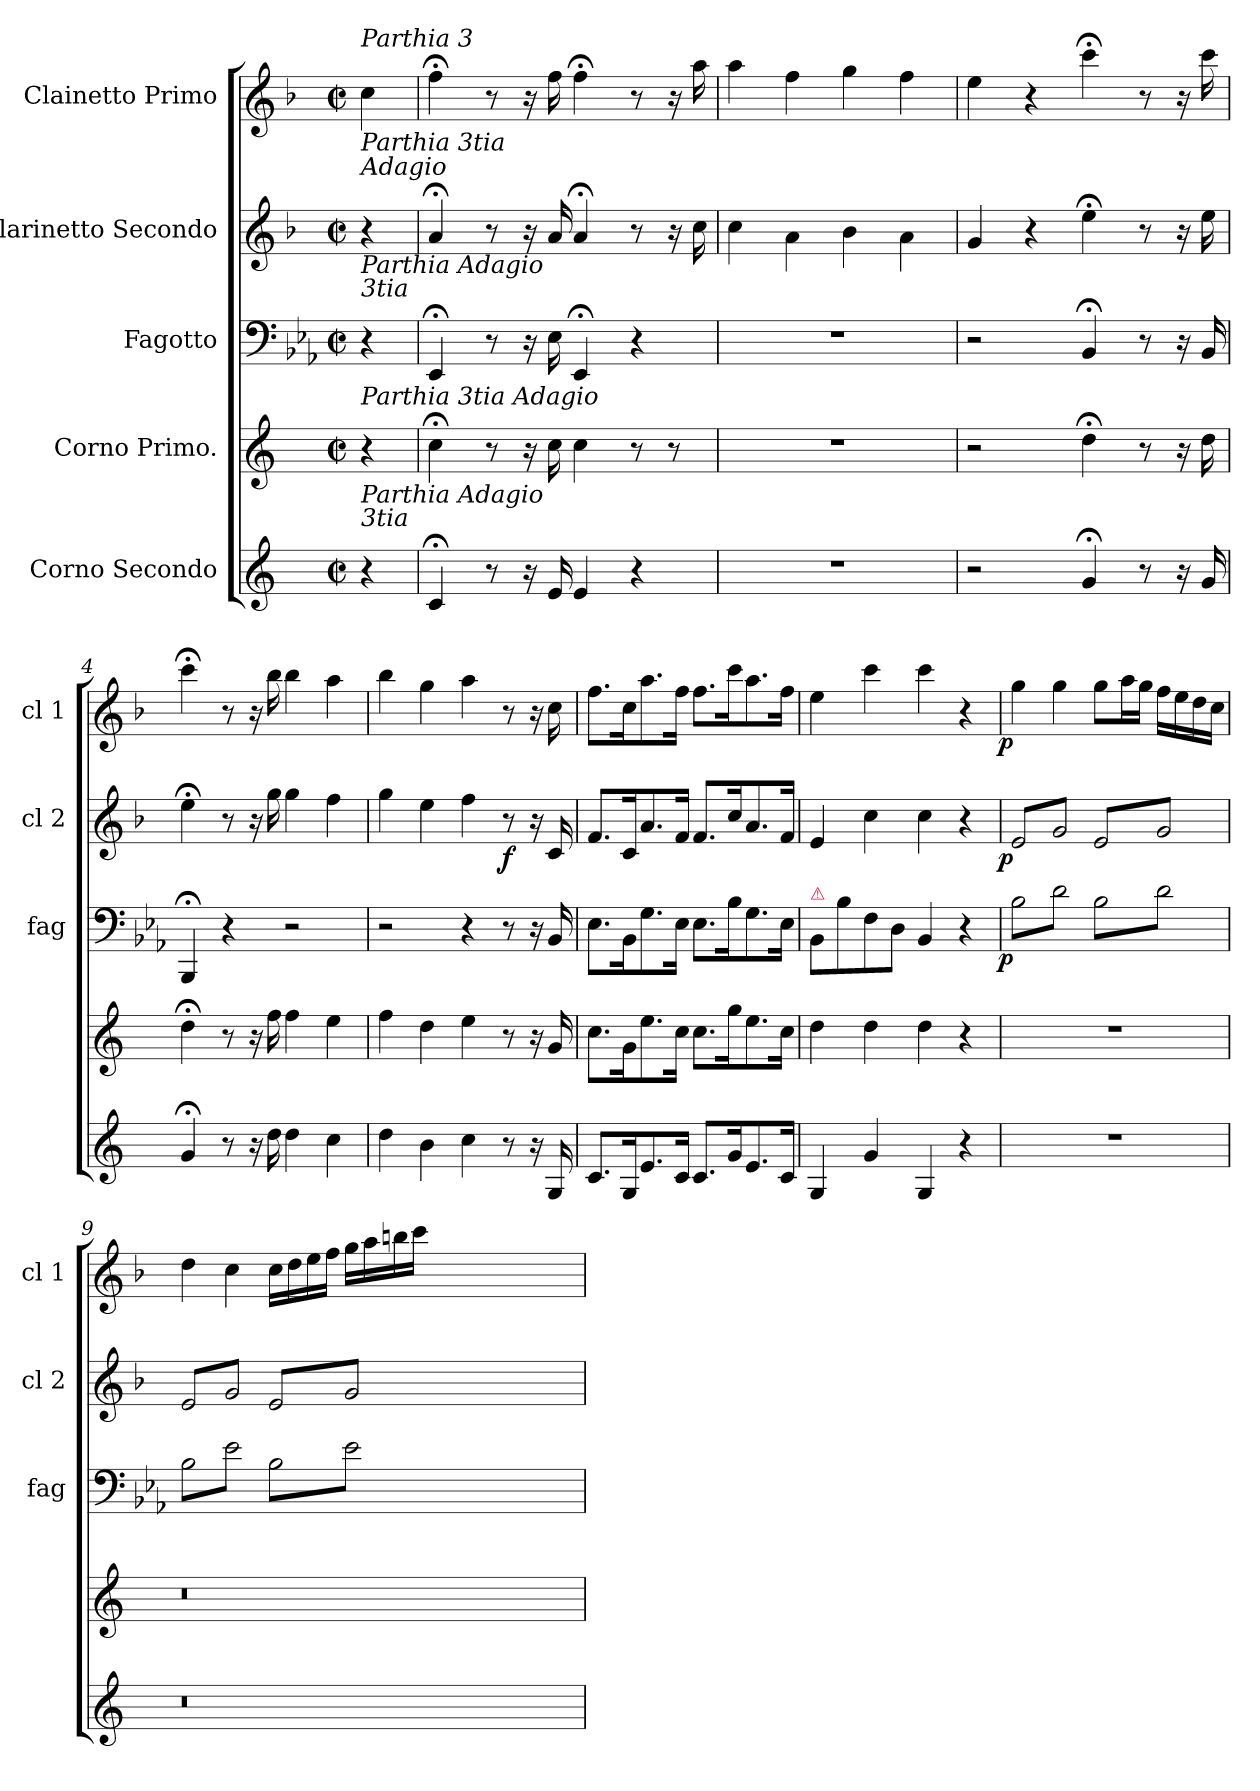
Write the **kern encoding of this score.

**kern	**kern	**kern	**dynam	**kern	**dynam	**kern	**dynam
*part5	*part4	*part3	*part3	*part2	*part2	*part1	*part1
*staff5	*staff4	*staff3	*staff3	*staff2	*staff2	*staff1	*staff1
*I"Corno Secondo	*I"Corno Primo.	*I"Fagotto	*	*I"Clarinetto Secondo	*	*I"Clainetto Primo	*
*	*	*I'fag	*	*I'cl 2	*	*I'cl 1	*
*clefG2	*clefG2	*clefF4	*	*clefG2	*	*clefG2	*
*ITrd5c9	*ITrd5c9	*	*	*ITrd1c2	*	*ITrd1c2	*
*k[b-e-a-]	*k[b-e-a-]	*k[b-e-a-]	*	*k[b-e-a-]	*	*k[b-e-a-]	*
*M2/2	*M2/2	*M2/2	*	*M2/2	*	*M2/2	*
*met(c|)	*met(c|)	*met(c|)	*	*met(c|)	*	*met(c|)	*
=	=	=	=	=	=	=	=
!	!	!	!	!	!	!LO:TX:a:i:t=Parthia 3	!
!	!	!	!	!LO:TX:a:i:t=Adagio	!	!	!
!	!	!	!	!LO:TX:a:i:t=Parthia 3tia	!	!	!
!	!	!LO:TX:a:i:t=Parthia Adagio\n3tia	!	!	!	!	!
!	!LO:TX:a:i:t=Parthia 3tia Adagio	!	!	!	!	!	!
!LO:TX:a:i:t=Parthia Adagio\n3tia	!	!	!	!	!	!	!
4r	4r	4r	.	4r	.	4b-\	.
=1	=1	=1	=1	=1	=1	=1	=1
4E-;</	4e-;<\	4EE-;</	.	4g;/	.	4ee-;<\	.
8r	8r	8r	.	8r	.	8r	.
16r	16r	16r	.	16r	.	16r	.
16G/	16e-\	16E-\	.	16g/	.	16ee-\	.
4G/	4e-\	4EE-;</	.	4g;/	.	4ee-;<\	.
4r	8r	4r	.	8r	.	8r	.
.	8r	.	.	16r	.	16r	.
.	.	.	.	16b-\	.	16gg\	.
=2	=2	=2	=2	=2	=2	=2	=2
1r	1r	1r	.	4b-\	.	4gg\	.
.	.	.	.	4g\	.	4ee-\	.
.	.	.	.	4a-\	.	4ff\	.
.	.	.	.	4g\	.	4ee-\	.
=3	=3	=3	=3	=3	=3	=3	=3
2r	2r	2r	.	4f/	.	4dd\	.
.	.	.	.	4r	.	4r	.
4B-;</	4f;<\	4BB-;</	.	4dd;<\	.	4bb-;<\	.
8r	8r	8r	.	8r	.	8r	.
16r	16r	16r	.	16r	.	16r	.
16B-/	16f\	16BB-/	.	16dd\	.	16bb-\	.
=4	=4	=4	=4	=4	=4	=4	=4
4B-;</	4f;<\	4BBB-;</	.	4dd;<\	.	4bb-;<\	.
8r	8r	4r	.	8r	.	8r	.
16r	16r	.	.	16r	.	16r	.
16f\	16a-\	.	.	16ff\	.	16aa-\	.
4f\	4a-\	2r	.	4ff\	.	4aa-\	.
4e-\	4g\	.	.	4ee-\	.	4gg\	.
=5	=5	=5	=5	=5	=5	=5	=5
4f\	4a-\	2r	.	4ff\	.	4aa-\	.
4d\	4f\	.	.	4dd\	.	4ff\	.
4e-\	4g\	4r	.	4ee-\	.	4gg\	.
8r	8r	8r	.	8r	f	8r	.
16r	16r	16r	.	16r	.	16r	.
16BB-/	16B-/	16BB-/	.	16B-/	.	16b-\	fo&colon;
=6	=6	=6	=6	=6	=6	=6	=6
8.E-/L	8.e-\L	8.E-\L	.	8.e-/L	.	8.ee-\L	.
16BB-/K	16B-\K	16BB-\K	.	16B-/K	.	16b-\K	.
8.G/	8.g\	8.G\	.	8.g/	.	8.gg\	.
16E-/Jk	16e-\Jk	16E-\Jk	.	16e-/Jk	.	16ee-\Jk	.
8.E-/L	8.e-\L	8.E-\L	.	8.e-/L	.	8.ee-\L	.
16B-/K	16b-\K	16B-\K	.	16b-/K	.	16bb-\K	.
8.G/	8.g\	8.G\	.	8.g/	.	8.gg\	.
16E-/Jk	16e-\Jk	16E-\Jk	.	16e-/Jk	.	16ee-\Jk	.
=7	=7	=7	=7	=7	=7	=7	=7
!	!	!LO:TX:a:color=crimson:t=⚠	!	!	!	!	!
4BB-/	4f\	8BB-/L	.	4d/	.	4dd\	.
.	.	8B-\	.	.	.	.	.
4B-/	4f\	8F\	.	4b-\	.	4bb-\	.
.	.	8D\J	.	.	.	.	.
4BB-/	4f\	4BB-/	.	4b-\	.	4bb-\	.
4r	4r	4r	.	4r	.	4r	.
=8	=8	=8	=8	=8	=8	=8	=8
!	!	!	!LO:DY:rj	!	!LO:DY:rj	!	!LO:DY:rj
*	*	*tremolo	*	*	*	*	*
*	*	*	*	*tremolo	*	*	*
1r	1r	8B-\L	p	8d/L	p	4ff\	p
.	.	8d\	.	8f/	.	.	.
.	.	8B-\	.	8d/	.	4ff\	.
.	.	8d\J	.	8f/J	.	.	.
.	.	8B-\L	.	8d/L	.	8ff\L	.
.	.	8d\	.	8f/	.	16gg\L	.
.	.	.	.	.	.	16ff\JJ	.
.	.	8B-\	.	8d/	.	16ee-\LL	.
.	.	.	.	.	.	16dd\	.
.	.	8d\J	.	8f/J	.	16cc\	.
.	.	.	.	.	.	16b-\JJ	.
=9	=9	=9	=9	=9	=9	=9	=9
0.r	0.r	8B-\L	.	8d/L	.	4cc\	.
.	.	8e-\	.	8f/	.	.	.
.	.	8B-\	.	8d/	.	4b-\	.
.	.	8e-\J	.	8f/J	.	.	.
.	.	8B-\L	.	8d/L	.	16b-\LL	.
.	.	.	.	.	.	16cc\	.
.	.	8e-\	.	8f/	.	16dd\	.
.	.	.	.	.	.	16ee-\JJ	.
.	.	8B-\	.	8d/	.	16ff\LL	.
.	.	.	.	.	.	16gg\	.
.	.	8e-\J	.	8f/J	.	16aan\	.
*	*	*	*	*Xtremolo	*	*	*
*	*	*Xtremolo	*	*	*	*	*
.	.	.	.	.	.	16bb-\JJ	.
.	.	0ryy	.	0ryy	.	0ryy	.
.	.	.	.	.	.	.	.
=	=	=	=	=	=	=	=
*-	*-	*-	*-	*-	*-	*-	*-
